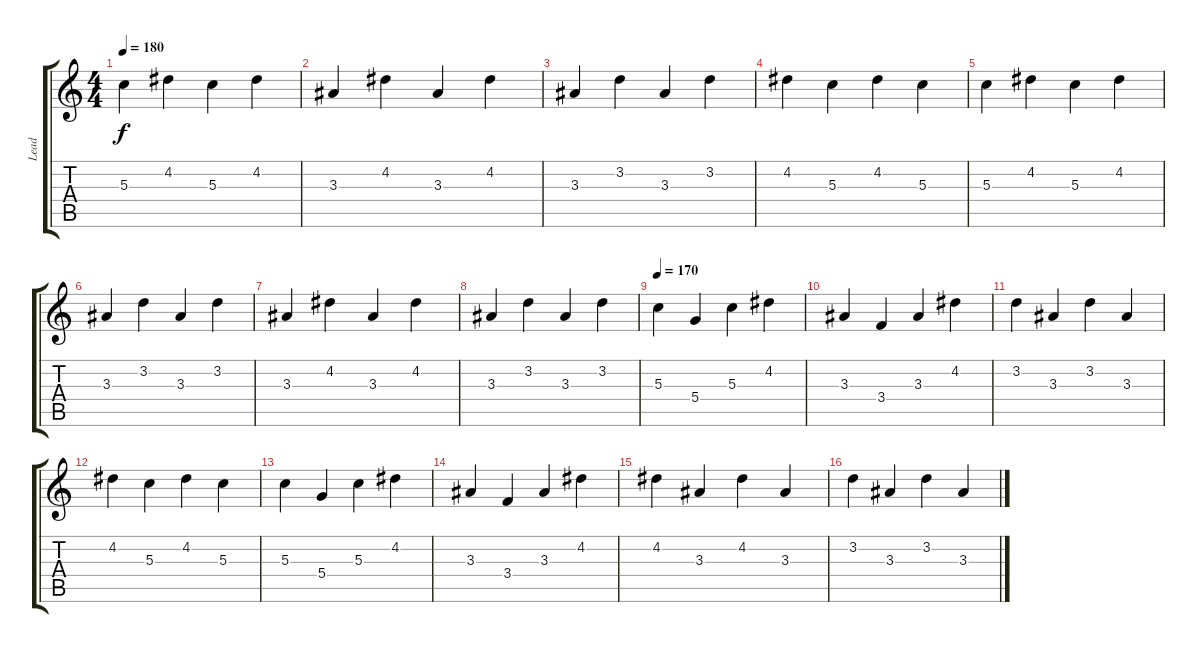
\track ("Lead" "Lead") {instrument distortionguitar}
\staff {score tabs}
\tuning (E4 B3 G3 D3 A2 E2) {hide}
\ts (4 4)
\tempo 180
\clef g2
\ks c
5.3.4{dy f} 4.2.4 5.3.4 4.2.4 |
3.3.4 4.2.4 3.3.4 4.2.4 |
3.3.4 3.2.4 3.3.4 3.2.4 |
4.2.4 5.3.4 4.2.4 5.3.4 |
5.3.4 4.2.4 5.3.4 4.2.4 |
3.3.4 3.2.4 3.3.4 3.2.4 |
3.3.4 4.2.4 3.3.4 4.2.4 |
3.3.4 3.2.4 3.3.4 3.2.4 |
\tempo 170
5.3.4{volume 13} 5.4.4 5.3.4 4.2.4 |
3.3.4 3.4.4 3.3.4 4.2.4 |
3.2.4 3.3.4 3.2.4 3.3.4 |
4.2.4 5.3.4 4.2.4 5.3.4 |
5.3.4 5.4.4 5.3.4 4.2.4 |
3.3.4 3.4.4 3.3.4 4.2.4 |
4.2.4 3.3.4 4.2.4 3.3.4 |
3.2.4 3.3.4 3.2.4 3.3.4
